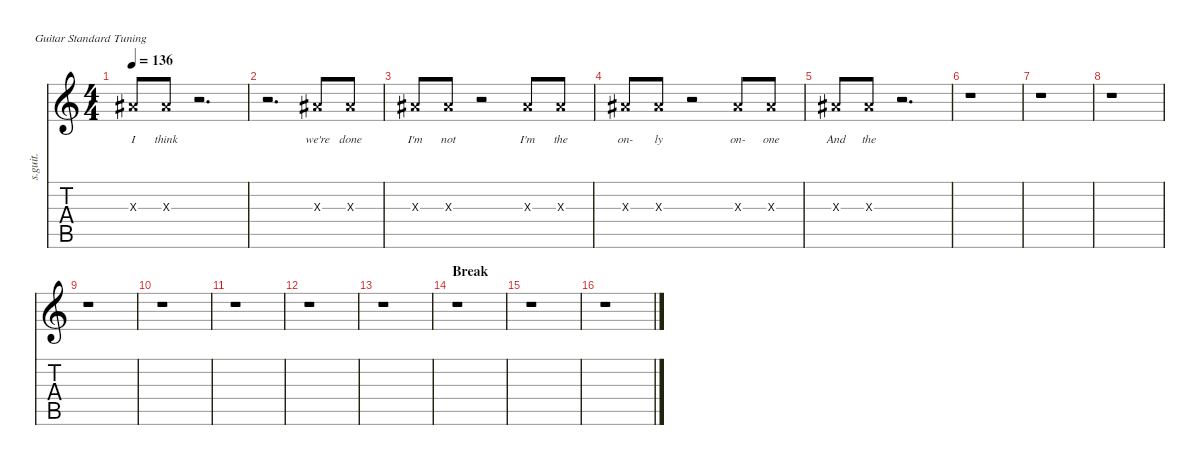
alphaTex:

\defaultSystemsLayout 4
\hideDynamics
\bracketExtendMode nobrackets
\track ("Corey Taylor (Vocals)" "s.guit.") {instrument baritonesax}
\staff {score tabs}
\tuning (E4 B3 G3 D3 A2 E2)
\displaytranspose 12
\ts (4 4)
\tempo 136
\clef g2
\ks c
3.3{x acc #}.8{lyrics (0 "I") lyrics (1 "") lyrics (2 "") lyrics (3 "") lyrics (4 "") dy fff} 3.3{x acc #}.8{lyrics (0 "think") lyrics (1 "") lyrics (2 "") lyrics (3 "") lyrics (4 "")} r.2{d} |
r.2{d} 3.3{x acc #}.8{lyrics (0 "we're") lyrics (1 "") lyrics (2 "") lyrics (3 "") lyrics (4 "")} 3.3{x acc #}.8{lyrics (0 "done") lyrics (1 "") lyrics (2 "") lyrics (3 "") lyrics (4 "")} |
3.3{x acc #}.8{lyrics (0 "I'm") lyrics (1 "") lyrics (2 "") lyrics (3 "") lyrics (4 "")} 3.3{x acc #}.8{lyrics (0 "not") lyrics (1 "") lyrics (2 "") lyrics (3 "") lyrics (4 "")} r.2 3.3{x acc #}.8{lyrics (0 "I'm") lyrics (1 "") lyrics (2 "") lyrics (3 "") lyrics (4 "")} 3.3{x acc #}.8{lyrics (0 "the") lyrics (1 "") lyrics (2 "") lyrics (3 "") lyrics (4 "")} |
3.3{x acc #}.8{lyrics (0 "on-") lyrics (1 "") lyrics (2 "") lyrics (3 "") lyrics (4 "")} 3.3{x acc #}.8{lyrics (0 "ly") lyrics (1 "") lyrics (2 "") lyrics (3 "") lyrics (4 "")} r.2 3.3{x acc #}.8{lyrics (0 "on-") lyrics (1 "") lyrics (2 "") lyrics (3 "") lyrics (4 "")} 3.3{x acc #}.8{lyrics (0 "one") lyrics (1 "") lyrics (2 "") lyrics (3 "") lyrics (4 "")} |
3.3{x acc #}.8{lyrics (0 "And") lyrics (1 "") lyrics (2 "") lyrics (3 "") lyrics (4 "")} 3.3{x acc #}.8{lyrics (0 "the") lyrics (1 "") lyrics (2 "") lyrics (3 "") lyrics (4 "")} r.2{d} |
r.1 |
r.1 |
r.1 |
r.1 |
r.1 |
r.1 |
r.1 |
r.1 |
\section ("" "Break")
r.1 |
r.1 |
r.1
